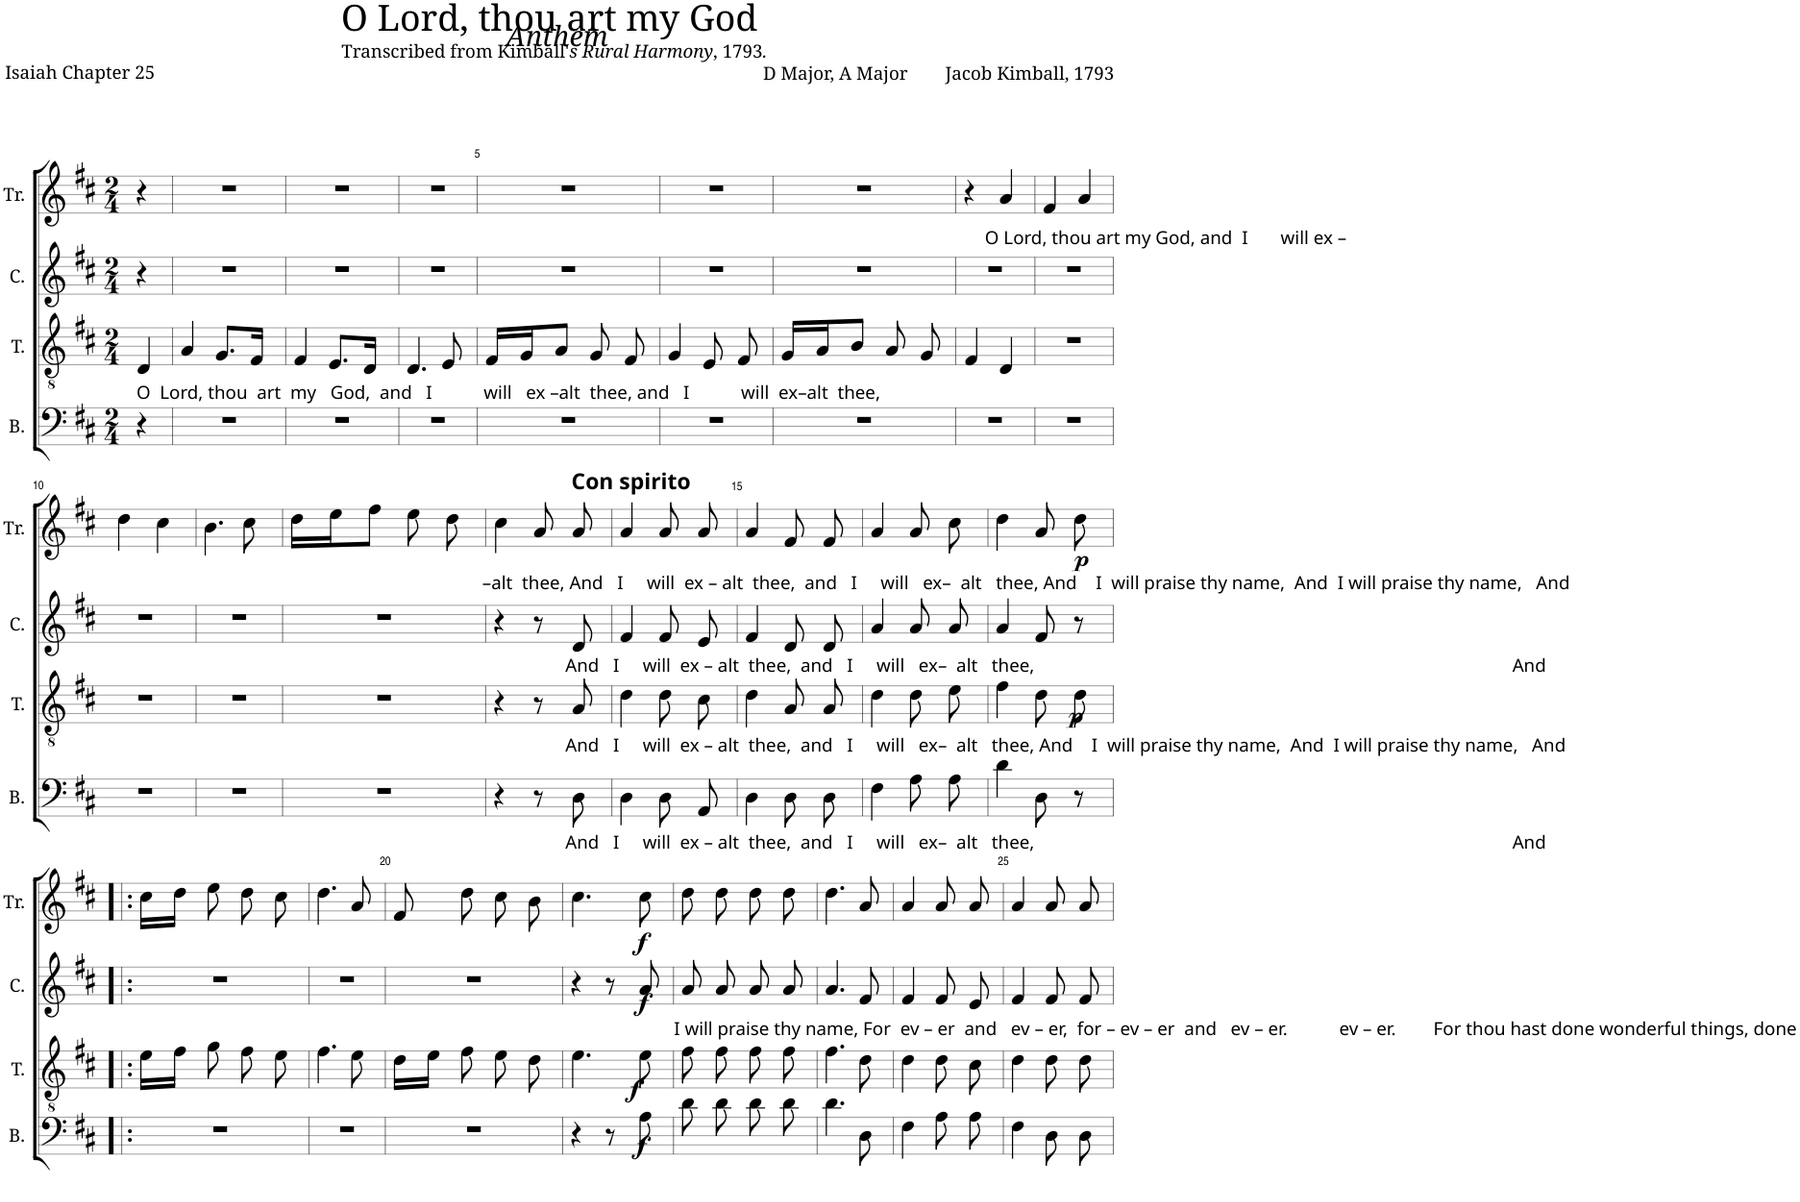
**kern	**dynam	**kern	**dynam	**kern	**dynam	**kern	**dynam
*part4	*part4	*part3	*part3	*part2	*part2	*part1	*part1
*staff4	*staff4	*staff3	*staff3	*staff2	*staff2	*staff1	*staff1
*I"B.	*	*I"T.	*	*I"C.	*	*I"Tr.	*
*I'B.	*	*I'T.	*	*I'C.	*	*I'Tr.	*
*clefF4	*	*clefGv2	*	*clefG2	*	*clefG2	*
*k[f#c#]	*	*k[f#c#]	*	*k[f#c#]	*	*k[f#c#]	*
*M2/4	*	*M2/4	*	*M2/4	*	*M2/4	*
=1	=1	=1	=1	=1	=1	=1	=1
!	!	!LO:TX:b:t=O  Lord, thou  art  my   God,  and   I           will   ex –alt  thee, and   I           will  ex–alt  thee,	!	!	!	!	!
4r	.	4D/	.	4r	.	4r	.
=2	=2	=2	=2	=2	=2	=2	=2
2r	.	4A/	.	2r	.	2r	.
.	.	8.G/L	.	.	.	.	.
.	.	16F#/Jk	.	.	.	.	.
=3	=3	=3	=3	=3	=3	=3	=3
2r	.	4F#/	.	2r	.	2r	.
.	.	8.E/L	.	.	.	.	.
.	.	16D/Jk	.	.	.	.	.
=4	=4	=4	=4	=4	=4	=4	=4
2r	.	4.D/	.	2r	.	2r	.
.	.	8E/	.	.	.	.	.
=5	=5	=5	=5	=5	=5	=5	=5
2r	.	16F#/LL	.	2r	.	2r	.
.	.	16G/J	.	.	.	.	.
.	.	8A/J	.	.	.	.	.
.	.	8G/	.	.	.	.	.
.	.	8F#/	.	.	.	.	.
=6	=6	=6	=6	=6	=6	=6	=6
2r	.	4G/	.	2r	.	2r	.
.	.	8E/	.	.	.	.	.
.	.	8F#/	.	.	.	.	.
=7	=7	=7	=7	=7	=7	=7	=7
2r	.	16G/LL	.	2r	.	2r	.
.	.	16A/J	.	.	.	.	.
.	.	8B/J	.	.	.	.	.
.	.	8A/	.	.	.	.	.
.	.	8G/	.	.	.	.	.
=8	=8	=8	=8	=8	=8	=8	=8
2r	.	4F#/	.	2r	.	4r	.
!	!	!	!	!	!	!LO:TX:b:t=O Lord, thou art my God, and  I       will ex –	!
.	.	4D/	.	.	.	4a/	.
=9	=9	=9	=9	=9	=9	=9	=9
2r	.	2r	.	2r	.	4f#/	.
.	.	.	.	.	.	4a/	.
!!LO:LB:g=z
=10	=10	=10	=10	=10	=10	=10	=10
2r	.	2r	.	2r	.	4dd\	.
.	.	.	.	.	.	4cc#\	.
=11	=11	=11	=11	=11	=11	=11	=11
2r	.	2r	.	2r	.	4.b\	.
.	.	.	.	.	.	8cc#\	.
=12	=12	=12	=12	=12	=12	=12	=12
2r	.	2r	.	2r	.	16dd\LL	.
.	.	.	.	.	.	16ee\J	.
.	.	.	.	.	.	8ff#\J	.
.	.	.	.	.	.	8ee\	.
.	.	.	.	.	.	8dd\	.
=13	=13	=13	=13	=13	=13	=13	=13
!	!	!	!	!	!	!LO:TX:b:t=–alt  thee, And   I     will  ex – alt  thee,  and   I     will   ex–  alt   thee, And    I  will praise thy name,  And  I will praise thy name,   And	!
4r	.	4r	.	4r	.	4cc#\	.
8r	.	8r	.	8r	.	8a/	.
!	!	!	!	!	!	!LO:TX:a:B:t=Con spirito	!
!	!	!	!	!LO:TX:b:t=And   I     will  ex – alt  thee,  and   I     will   ex–  alt   thee,                                                                                                      And	!	!	!
!	!	!LO:TX:b:t=And   I     will  ex – alt  thee,  and   I     will   ex–  alt   thee, And    I  will praise thy name,  And  I will praise thy name,   And	!	!	!	!	!
!LO:TX:b:t=And   I     will  ex – alt  thee,  and   I     will   ex–  alt   thee,                                                                                                      And	!	!	!	!	!	!	!
8D\	.	8A/	.	8d/	.	8a/	.
=14	=14	=14	=14	=14	=14	=14	=14
4D\	.	4d\	.	4f#/	.	4a/	.
8D/L	.	8d\	.	8f#/L	.	8a/	.
8AA/J	.	8c#\	.	8e/J	.	8a/	.
=15	=15	=15	=15	=15	=15	=15	=15
4D\	.	4d\	.	4f#/	.	4a/	.
8D\L	.	8A/	.	8d/L	.	8f#/	.
8D\J	.	8A/	.	8d/J	.	8f#/	.
=16	=16	=16	=16	=16	=16	=16	=16
4F#\	.	4d\	.	4a/	.	4a/	.
8A\L	.	8d\	.	8a/L	.	8a/	.
8A\J	.	8e\	.	8a/J	.	8cc#\	.
=17	=17	=17	=17	=17	=17	=17	=17
4d\	.	4f#\	.	4a/	.	4dd\	.
8D\	.	8d\	.	8f#/	.	8a/	.
!	!	!	!LO:DY:b	!	!	!	!LO:DY:b
8r	.	8d\	p	8r	.	8dd\	p
!!LO:LB:g=z
=18!|:	=18!|:	=18!|:	=18!|:	=18!|:	=18!|:	=18!|:	=18!|:
2r	.	16e\LL	.	2r	.	16cc#\LL	.
.	.	16f#\JJ	.	.	.	16dd\JJ	.
.	.	8g\	.	.	.	8ee\	.
.	.	8f#\	.	.	.	8dd\	.
.	.	8e\	.	.	.	8cc#\	.
=19	=19	=19	=19	=19	=19	=19	=19
2r	.	4.f#\	.	2r	.	4.dd\	.
.	.	8e\	.	.	.	8a/	.
=20	=20	=20	=20	=20	=20	=20	=20
2r	.	16d\LL	.	2r	.	8f#/	.
.	.	16e\JJ	.	.	.	.	.
.	.	8f#\	.	.	.	8dd\	.
.	.	8e\	.	.	.	8cc#\	.
.	.	8d\	.	.	.	8b\	.
=21	=21	=21	=21	=21	=21	=21	=21
4r	.	4.e\	.	4r	.	4.cc#\	.
8r	.	.	.	8r	.	.	.
!	!LO:DY:b	!	!LO:DY:b	!	!LO:DY:b	!	!LO:DY:b
8A\	f	8e\	f	8a/	f	8cc#\	f
=22	=22	=22	=22	=22	=22	=22	=22
!	!	!	!	!LO:TX:b:t=I will praise thy name, For  ev – er  and   ev – er,  for – ev – er  and   ev – er.           ev – er.        For thou hast done wonderful things, done	!	!	!
8d\L	.	8f#\	.	8a/L	.	8dd\	.
8d\J	.	8f#\	.	8a/J	.	8dd\	.
8d\L	.	8f#\	.	8a/L	.	8dd\	.
8d\J	.	8f#\	.	8a/J	.	8dd\	.
=23	=23	=23	=23	=23	=23	=23	=23
4.d\	.	4.f#\	.	4.a/	.	4.dd\	.
8D\	.	8d\	.	8f#/	.	8a/	.
=24	=24	=24	=24	=24	=24	=24	=24
4F#\	.	4d\	.	4f#/	.	4a/	.
8A\L	.	8d\	.	8f#/L	.	8a/	.
8A\J	.	8c#\	.	8e/J	.	8a/	.
=25	=25	=25	=25	=25	=25	=25	=25
4F#\	.	4d\	.	4f#/	.	4a/	.
8D\L	.	8d\	.	8f#/L	.	8a/	.
8D\J	.	8d\	.	8f#/J	.	8a/	.
=	=	=	=	=	=	=	=
*-	*-	*-	*-	*-	*-	*-	*-
